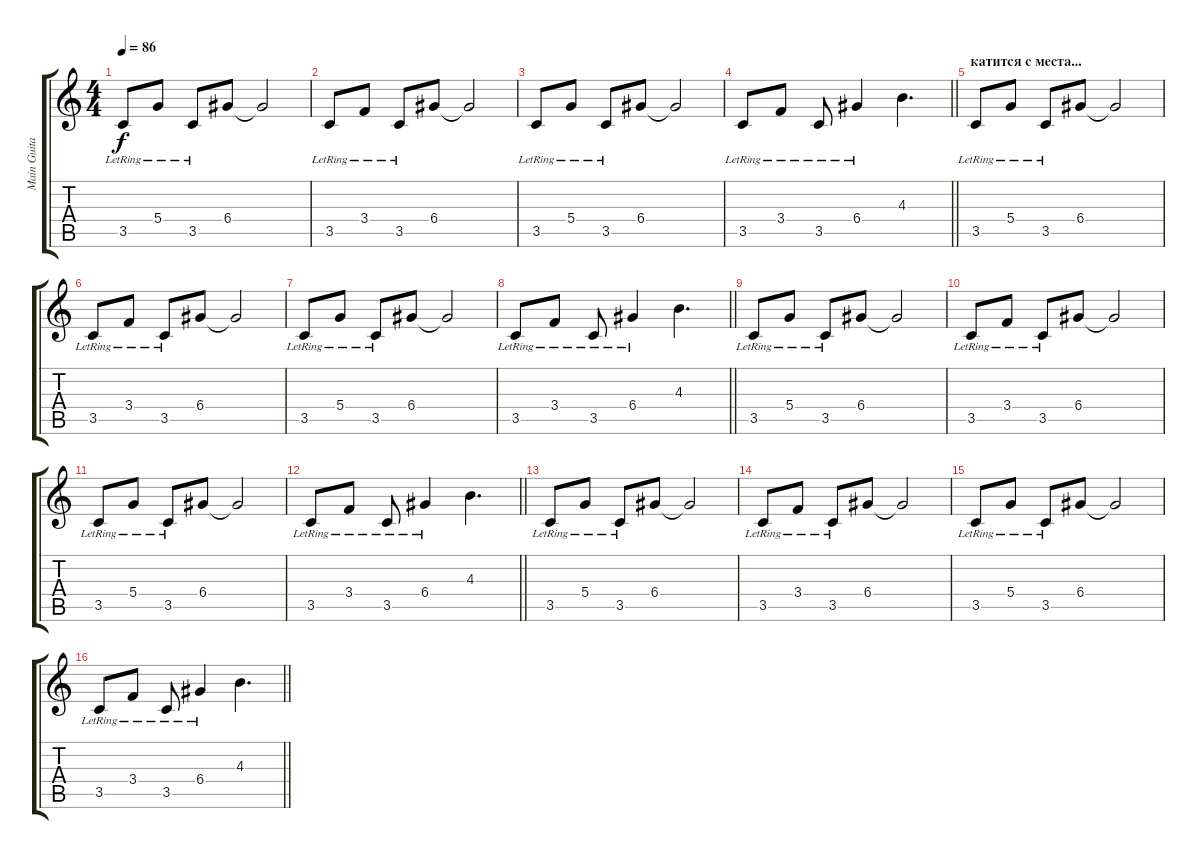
\track ("Main Guitar" "Main Guita") {instrument electricguitarjazz}
\staff {score tabs}
\tuning (E4 B3 G3 D3 A2 E2) {hide}
\ts (4 4)
\tempo 86
\clef g2
\ks aminor
3.5{lr}.8{dy f} 5.4{lr}.8 3.5{lr}.8 6.4.8 6.4{t}.2 |
3.5{lr}.8 3.4{lr}.8 3.5{lr}.8 6.4.8 6.4{t}.2 |
3.5{lr}.8 5.4{lr}.8 3.5{lr}.8 6.4.8 6.4{t}.2 |
\barLineRight lightlight
3.5{lr}.8 3.4{lr}.8 3.5{lr}.8 6.4{lr}.4 4.3.4{d} |
\section ("" "катится с места...")
3.5{lr}.8 5.4{lr}.8 3.5{lr}.8 6.4.8 6.4{t}.2 |
3.5{lr}.8 3.4{lr}.8 3.5{lr}.8 6.4.8 6.4{t}.2 |
3.5{lr}.8 5.4{lr}.8 3.5{lr}.8 6.4.8 6.4{t}.2 |
\barLineRight lightlight
3.5{lr}.8 3.4{lr}.8 3.5{lr}.8 6.4{lr}.4 4.3.4{d} |
3.5{lr}.8 5.4{lr}.8 3.5{lr}.8 6.4.8 6.4{t}.2 |
3.5{lr}.8 3.4{lr}.8 3.5{lr}.8 6.4.8 6.4{t}.2 |
3.5{lr}.8 5.4{lr}.8 3.5{lr}.8 6.4.8 6.4{t}.2 |
\barLineRight lightlight
3.5{lr}.8 3.4{lr}.8 3.5{lr}.8 6.4{lr}.4 4.3.4{d} |
3.5{lr}.8 5.4{lr}.8 3.5{lr}.8 6.4.8 6.4{t}.2 |
3.5{lr}.8 3.4{lr}.8 3.5{lr}.8 6.4.8 6.4{t}.2 |
3.5{lr}.8 5.4{lr}.8 3.5{lr}.8 6.4.8 6.4{t}.2 |
\barLineRight lightlight
3.5{lr}.8 3.4{lr}.8 3.5{lr}.8 6.4{lr}.4 4.3.4{d}
